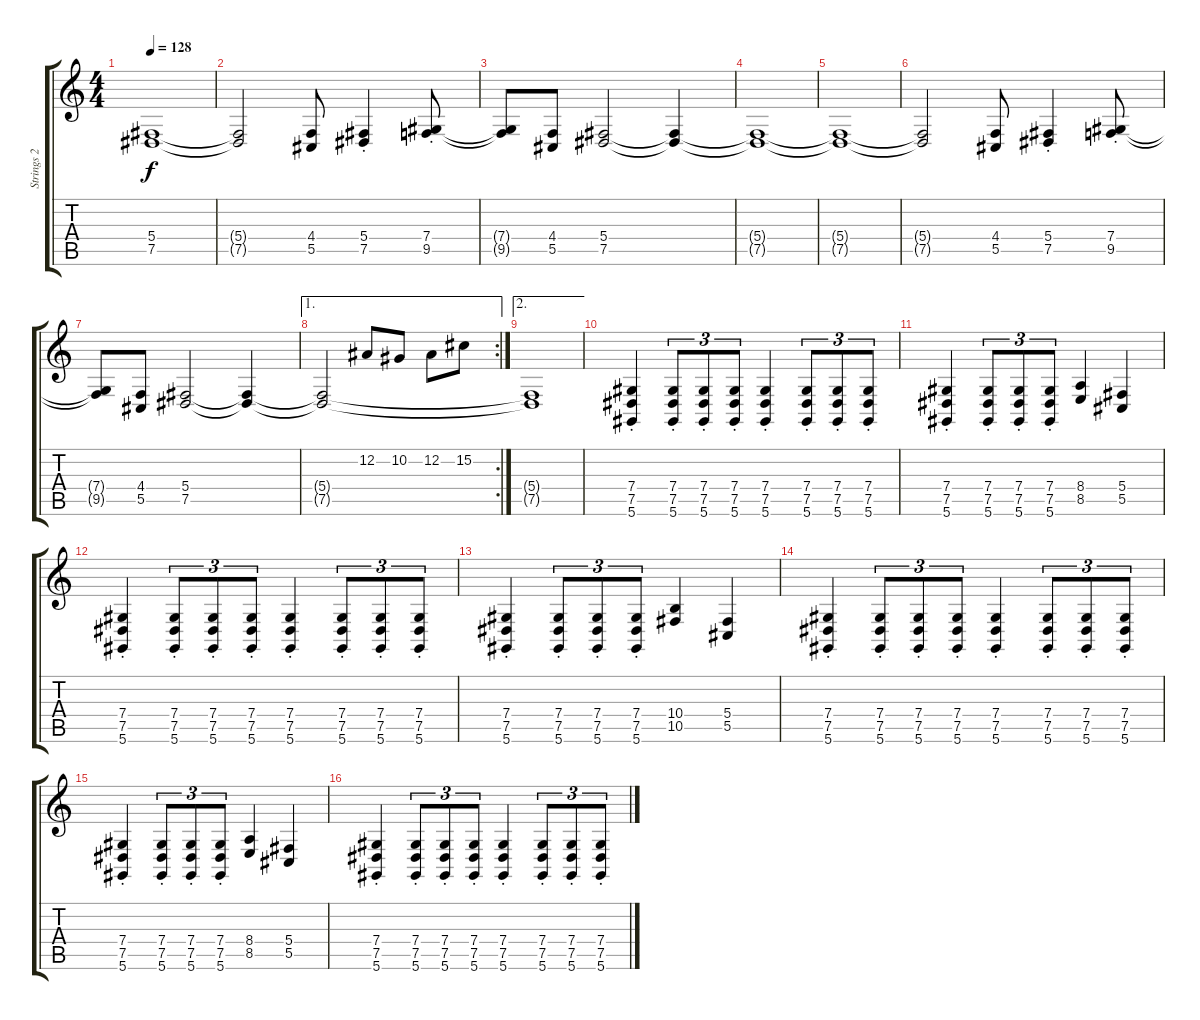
\track ("Strings 2" "Strings 2") {instrument stringensemble1}
\staff {score tabs}
\tuning (Eb4 Bb3 Gb3 Db3 Ab2 Eb2) {hide}
\ts (4 4)
\tempo 128
\clef g2
\ks c
(5.4{t} 7.5{t}).1{dy f} |
(5.4{t} 7.5{t}).2 (4.4 5.5).8 (5.4{st} 7.5{st}).4 (7.4{st} 9.5{st}).8 |
(7.4{t} 9.5{t}).8 (4.4 5.5).8 (5.4 7.5).2 (5.4{t} 7.5{t}).4 |
(5.4{t} 7.5{t}).1 |
(5.4{t} 7.5{t}).1 |
(5.4{t} 7.5{t}).2 (4.4 5.5).8 (5.4{st} 7.5{st}).4 (7.4{st} 9.5{st}).8 |
(7.4{t} 9.5{t}).8 (4.4 5.5).8 (5.4 7.5).2 (5.4{t} 7.5{t}).4 |
\ae 1
\rc 2
(5.4{t} 7.5{t}).2 12.2.8 10.2.8 12.2.8 15.2.8 |
\ae 2
(5.4{t} 7.5{t}).1 |
(7.4{st} 7.5{st} 5.6{st}).4{volume 13} (7.4{st} 7.5{st} 5.6{st}).8{tu (3 2)} (7.4{st} 7.5{st} 5.6{st}).8{tu (3 2)} (7.4{st} 7.5{st} 5.6{st}).8{tu (3 2)} (7.4{st} 7.5{st} 5.6{st}).4 (7.4{st} 7.5{st} 5.6{st}).8{tu (3 2)} (7.4{st} 7.5{st} 5.6{st}).8{tu (3 2)} (7.4{st} 7.5{st} 5.6{st}).8{tu (3 2)} |
(7.4{st} 7.5{st} 5.6{st}).4 (7.4{st} 7.5{st} 5.6{st}).8{tu (3 2)} (7.4{st} 7.5{st} 5.6{st}).8{tu (3 2)} (7.4{st} 7.5{st} 5.6{st}).8{tu (3 2)} (8.4 8.5).4 (5.4 5.5).4 |
(7.4{st} 7.5{st} 5.6{st}).4 (7.4{st} 7.5{st} 5.6{st}).8{tu (3 2)} (7.4{st} 7.5{st} 5.6{st}).8{tu (3 2)} (7.4{st} 7.5{st} 5.6{st}).8{tu (3 2)} (7.4{st} 7.5{st} 5.6{st}).4 (7.4{st} 7.5{st} 5.6{st}).8{tu (3 2)} (7.4{st} 7.5{st} 5.6{st}).8{tu (3 2)} (7.4{st} 7.5{st} 5.6{st}).8{tu (3 2)} |
(7.4{st} 7.5{st} 5.6{st}).4 (7.4{st} 7.5{st} 5.6{st}).8{tu (3 2)} (7.4{st} 7.5{st} 5.6{st}).8{tu (3 2)} (7.4{st} 7.5{st} 5.6{st}).8{tu (3 2)} (10.4 10.5).4 (5.4 5.5).4 |
(7.4{st} 7.5{st} 5.6{st}).4{volume 13} (7.4{st} 7.5{st} 5.6{st}).8{tu (3 2)} (7.4{st} 7.5{st} 5.6{st}).8{tu (3 2)} (7.4{st} 7.5{st} 5.6{st}).8{tu (3 2)} (7.4{st} 7.5{st} 5.6{st}).4 (7.4{st} 7.5{st} 5.6{st}).8{tu (3 2)} (7.4{st} 7.5{st} 5.6{st}).8{tu (3 2)} (7.4{st} 7.5{st} 5.6{st}).8{tu (3 2)} |
(7.4{st} 7.5{st} 5.6{st}).4 (7.4{st} 7.5{st} 5.6{st}).8{tu (3 2)} (7.4{st} 7.5{st} 5.6{st}).8{tu (3 2)} (7.4{st} 7.5{st} 5.6{st}).8{tu (3 2)} (8.4 8.5).4 (5.4 5.5).4 |
(7.4{st} 7.5{st} 5.6{st}).4 (7.4{st} 7.5{st} 5.6{st}).8{tu (3 2)} (7.4{st} 7.5{st} 5.6{st}).8{tu (3 2)} (7.4{st} 7.5{st} 5.6{st}).8{tu (3 2)} (7.4{st} 7.5{st} 5.6{st}).4 (7.4{st} 7.5{st} 5.6{st}).8{tu (3 2)} (7.4{st} 7.5{st} 5.6{st}).8{tu (3 2)} (7.4{st} 7.5{st} 5.6{st}).8{tu (3 2)}
